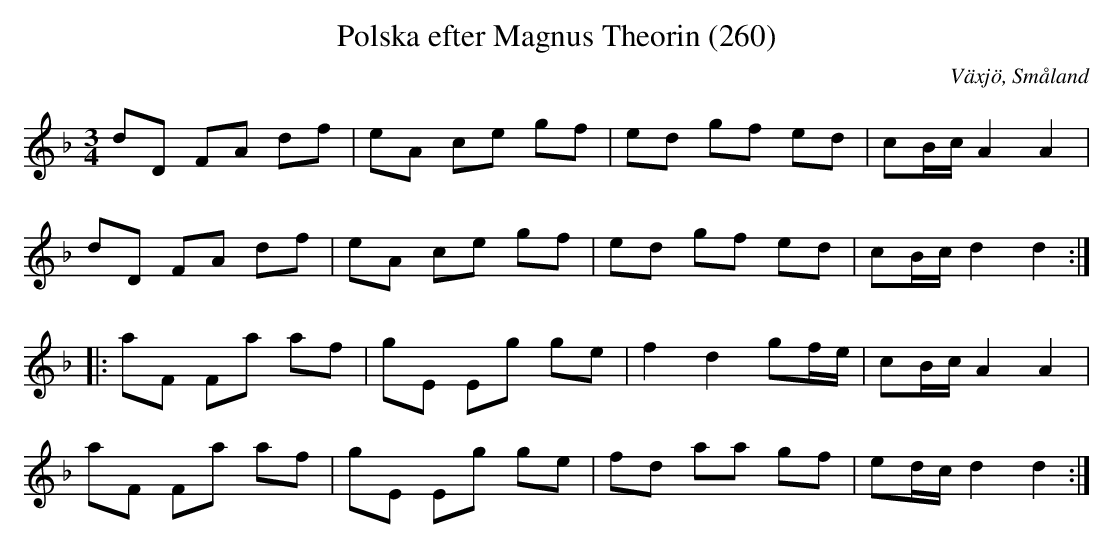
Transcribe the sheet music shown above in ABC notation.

X:1
T:Polska efter Magnus Theorin (260)
O:Växjö, Småland
M:3/4
L:1/8
K:Dm
dD FA df|eA ce gf|ed gf ed|cB/2c/2 A2A2|
dD FA df|eA ce gf|ed gf ed|cB/2c/2 d2d2:|
|:aF Fa af|gE Eg ge|f2d2 gf/2e/2|cB/2c/2 A2A2|
aF Fa af|gE Eg ge|fd aa gf|ed/2c/2 d2d2:|
